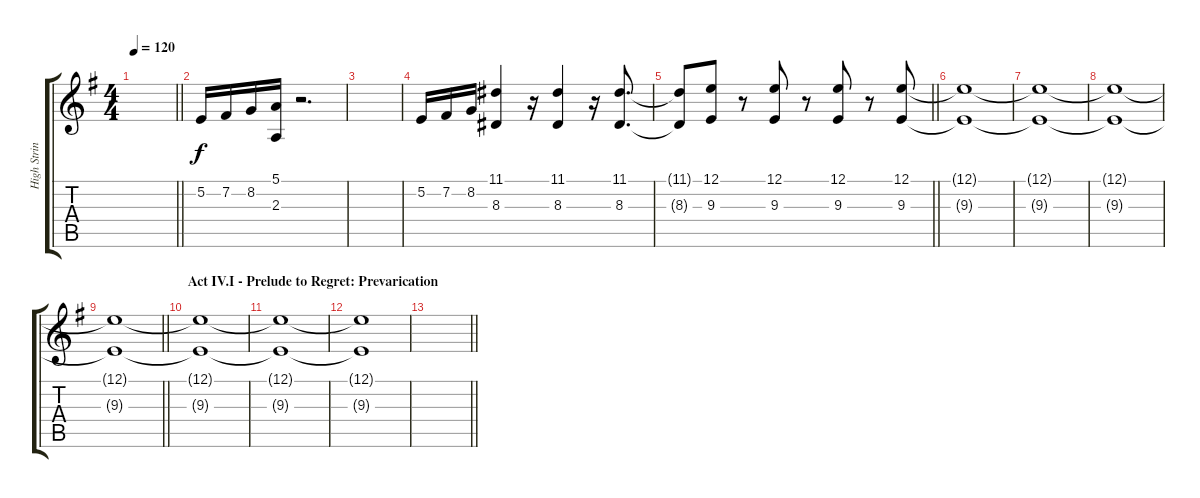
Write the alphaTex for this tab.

\track ("High Strings Standard" "High Strin") {instrument stringensemble1}
\staff {score tabs}
\tuning (E4 B3 G3 D3 A2 E2) {hide}
\ts (4 4)
\tempo 120
\clef g2
\barLineRight lightlight
\ks eminor
|
5.2.16 7.2.16 8.2.16 (5.1 2.3).16 r.2{d} |
|
5.2.16 7.2.16 8.2.16 (11.1 8.3).4 r.16 (11.1 8.3).4 r.16 (11.1 8.3).8{d} |
\barLineRight lightlight
(11.1{t} 8.3{t}).8 (12.1 9.3).8 r.8 (12.1 9.3).8 r.8 (12.1 9.3).8 r.8 (12.1 9.3).8 |
\section ("" "")
(12.1{t} 9.3{t}).1 |
(12.1{t} 9.3{t}).1 |
(12.1{t} 9.3{t}).1{volume 16} |
\barLineRight lightlight
(12.1{t} 9.3{t}).1 |
\section ("" "Act IV.I - Prelude to Regret: Prevarication")
(12.1{t} 9.3{t}).1{volume 0} |
(12.1{t} 9.3{t}).1 |
(12.1{t} 9.3{t}).1 |
\barLineRight lightlight
